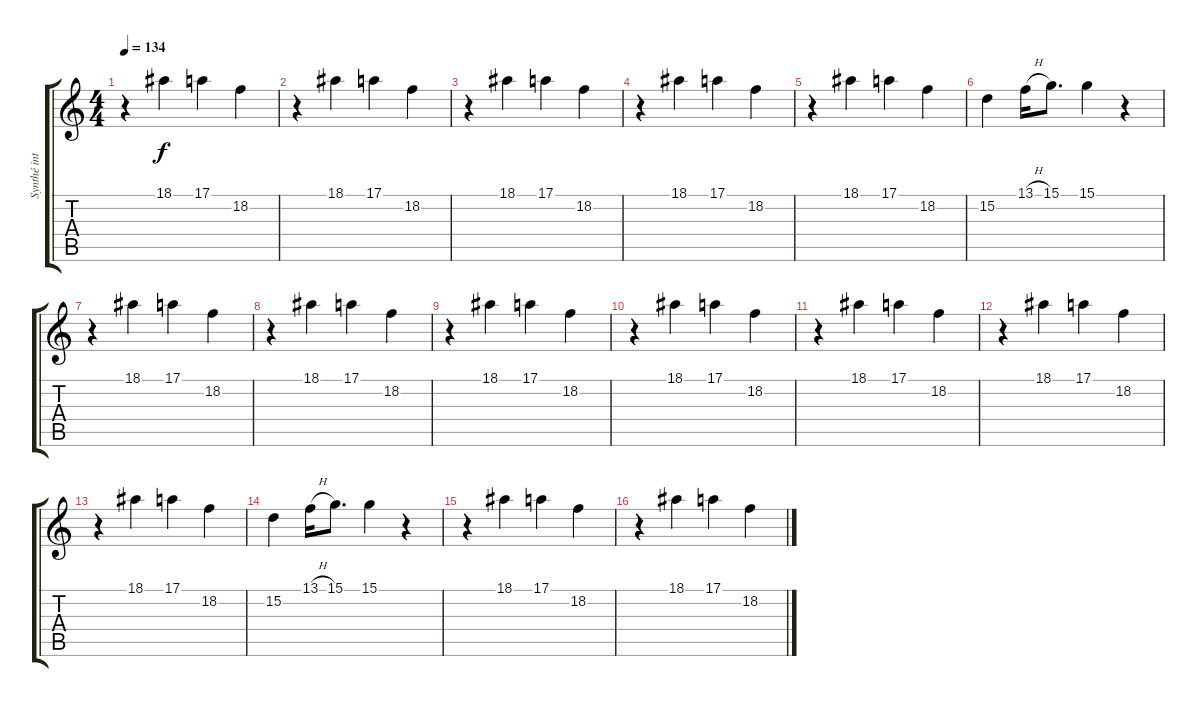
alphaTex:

\track ("Synthé intro" "Synthé int") {instrument lead8bassandlead}
\staff {score tabs}
\tuning (E4 B3 G3 D3 A2 E2) {hide}
\ts (4 4)
\tempo 134
\clef g2
\ks c
r.4{dy f} 18.1.4{volume 16} 17.1.4 18.2.4 |
r.4 18.1.4{volume 16} 17.1.4 18.2.4 |
r.4 18.1.4{volume 16} 17.1.4 18.2.4 |
r.4 18.1.4{volume 16} 17.1.4 18.2.4 |
r.4 18.1.4{volume 16} 17.1.4 18.2.4 |
15.2.4 13.1{h}.16 15.1.8{d} 15.1.4 r.4 |
r.4 18.1.4{volume 16} 17.1.4 18.2.4 |
r.4 18.1.4{volume 16} 17.1.4 18.2.4 |
r.4 18.1.4{volume 16} 17.1.4 18.2.4 |
r.4 18.1.4{volume 16} 17.1.4 18.2.4 |
r.4 18.1.4{volume 16} 17.1.4 18.2.4 |
r.4 18.1.4{volume 16} 17.1.4 18.2.4 |
r.4 18.1.4{volume 16} 17.1.4 18.2.4 |
15.2.4 13.1{h}.16 15.1.8{d} 15.1.4 r.4 |
r.4 18.1.4{volume 16} 17.1.4 18.2.4 |
r.4 18.1.4{volume 16} 17.1.4 18.2.4
